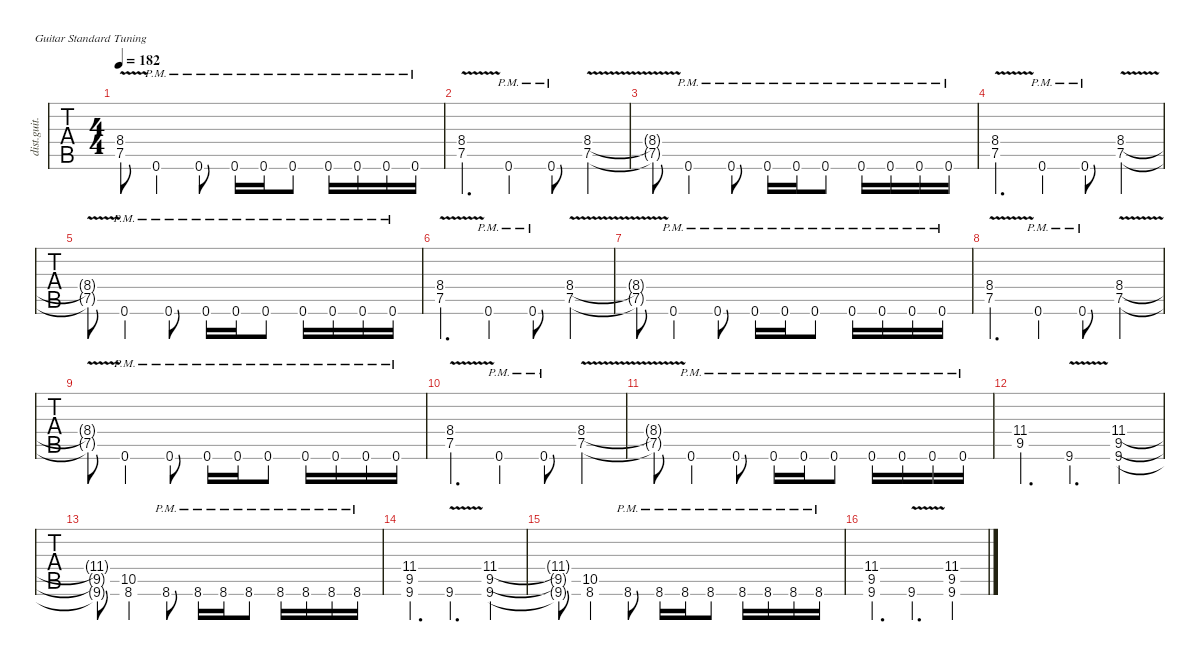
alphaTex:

\defaultSystemsLayout 4
\hideDynamics
\bracketExtendMode nobrackets
\otherSystemsTrackNameOrientation horizontal
\track ("Rhythm Guitar (Kirk)" "dist.guit.") {defaultSystemsLayout 4 multiBarRest instrument distortionguitar}
\staff {tabs}
\tuning (E4 B3 G3 D3 A2 E2)
\ts (4 4)
\tempo 182
\clef g2
\ks c
(8.4{v t acc #} 7.5{v t}).8{dy mf} 0.6{pm}.4 0.6{pm}.8 0.6{pm}.16 0.6{pm}.16 0.6{pm}.8 0.6{pm}.16 0.6{pm}.16 0.6{pm}.16 0.6{pm}.16 |
(7.5{v} 8.4{v acc #}).4{d} 0.6{pm}.4 0.6{pm}.8 (7.5{v} 8.4{v acc #}).4 |
(8.4{v t acc #} 7.5{v t}).8 0.6{pm}.4 0.6{pm}.8 0.6{pm}.16 0.6{pm}.16 0.6{pm}.8 0.6{pm}.16 0.6{pm}.16 0.6{pm}.16 0.6{pm}.16 |
(7.5{v} 8.4{v acc #}).4{d} 0.6{pm}.4 0.6{pm}.8 (7.5{v} 8.4{v acc #}).4 |
(8.4{v t acc #} 7.5{v t}).8 0.6{pm}.4 0.6{pm}.8 0.6{pm}.16 0.6{pm}.16 0.6{pm}.8 0.6{pm}.16 0.6{pm}.16 0.6{pm}.16 0.6{pm}.16 |
(7.5{v} 8.4{v acc #}).4{d} 0.6{pm}.4 0.6{pm}.8 (7.5{v} 8.4{v acc #}).4 |
(8.4{v t acc #} 7.5{v t}).8 0.6{pm}.4 0.6{pm}.8 0.6{pm}.16 0.6{pm}.16 0.6{pm}.8 0.6{pm}.16 0.6{pm}.16 0.6{pm}.16 0.6{pm}.16 |
(7.5{v} 8.4{v acc #}).4{d} 0.6{pm}.4 0.6{pm}.8 (7.5{v} 8.4{v acc #}).4 |
(8.4{v t acc #} 7.5{v t}).8 0.6{pm}.4 0.6{pm}.8 0.6{pm}.16 0.6{pm}.16 0.6{pm}.8 0.6{pm}.16 0.6{pm}.16 0.6{pm}.16 0.6{pm}.16 |
(7.5{v} 8.4{v acc #}).4{d} 0.6{pm}.4 0.6{pm}.8 (7.5{v} 8.4{v acc #}).4 |
(8.4{v t acc #} 7.5{v t}).8 0.6{pm}.4 0.6{pm}.8 0.6{pm}.16 0.6{pm}.16 0.6{pm}.8 0.6{pm}.16 0.6{pm}.16 0.6{pm}.16 0.6{pm}.16 |
(9.5{acc #} 11.4{acc #}).4{d} 9.6{v acc #}.4{d} (9.5{acc #} 11.4{acc #} 9.6{acc #}).4 |
(9.5{t acc #} 11.4{t acc #} 9.6{t acc #}).8 (8.6 10.5).4 8.6{pm}.8 8.6{pm}.16 8.6{pm}.16 8.6{pm}.8 8.6{pm}.16 8.6{pm}.16 8.6{pm}.16 8.6{pm}.16 |
(9.5{acc #} 11.4{acc #} 9.6{acc #}).4{d} 9.6{v acc #}.4{d} (9.5{acc #} 11.4{acc #} 9.6{acc #}).4 |
(9.5{t acc #} 11.4{t acc #} 9.6{t acc #}).8 (8.6 10.5).4 8.6{pm}.8 8.6{pm}.16 8.6{pm}.16 8.6{pm}.8 8.6{pm}.16 8.6{pm}.16 8.6{pm}.16 8.6{pm}.16 |
(9.5{acc #} 11.4{acc #} 9.6{acc #}).4{d} 9.6{v acc #}.4{d} (9.5{acc #} 11.4{acc #} 9.6{acc #}).4
